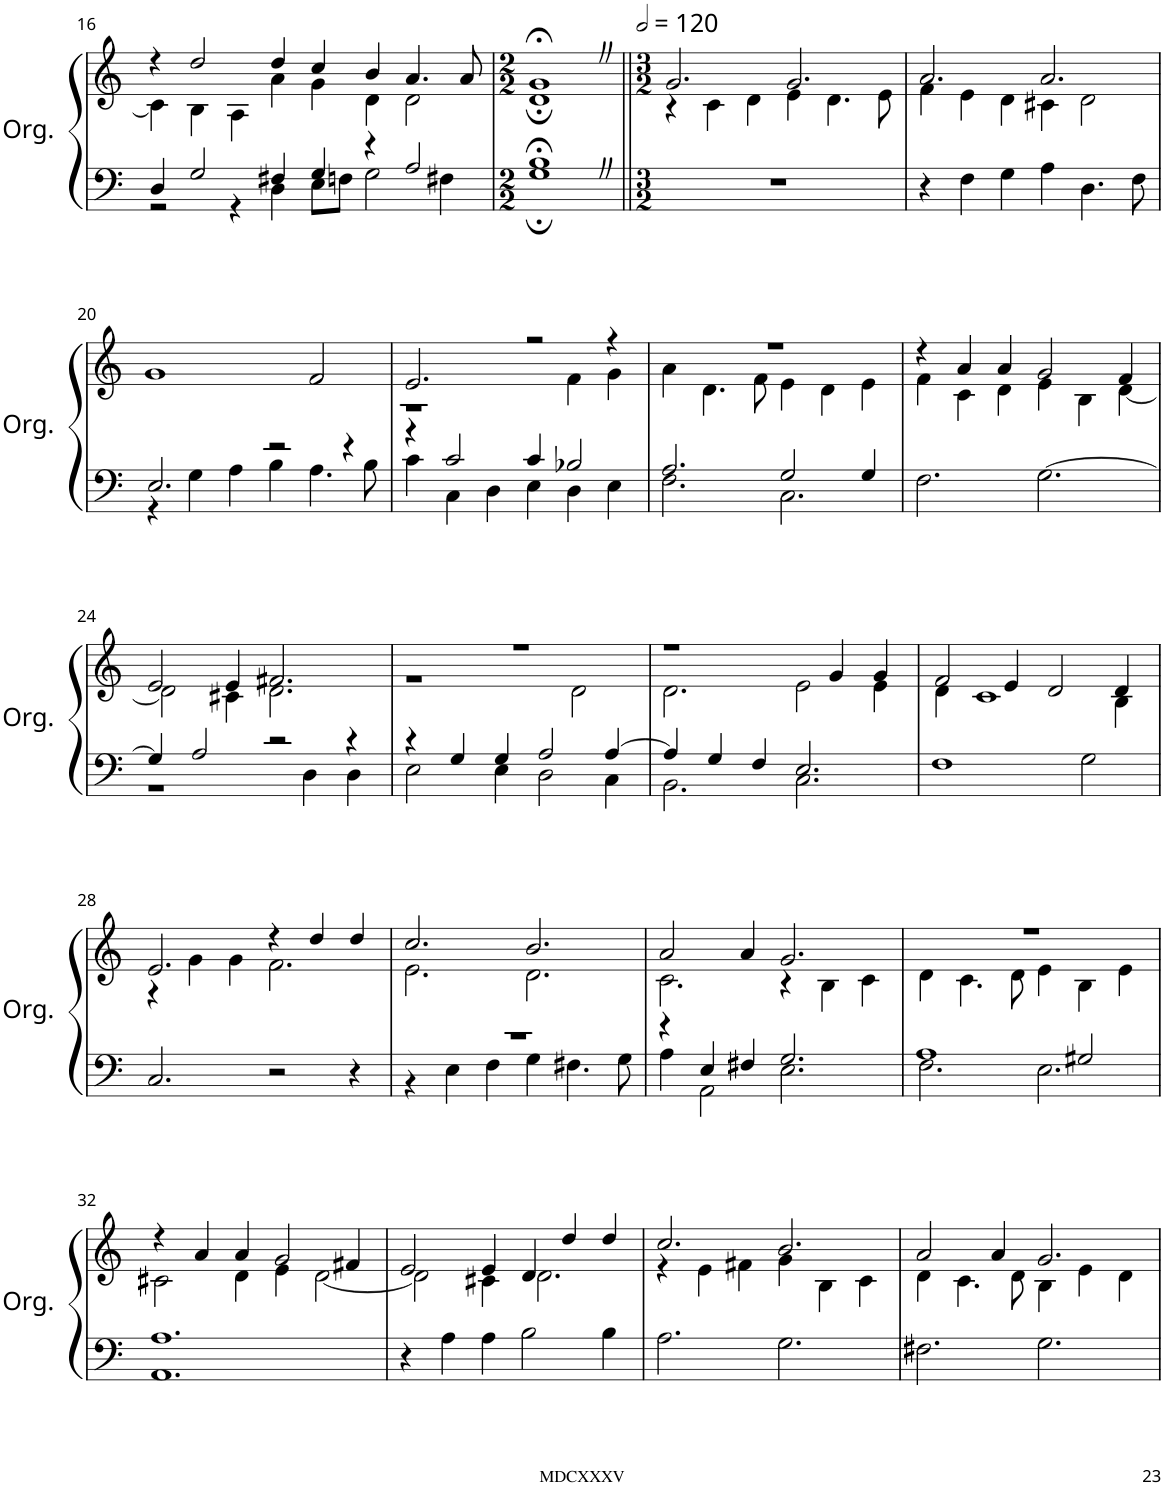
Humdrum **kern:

**kern	**kern	**kern
*part2	*part2	*part1
*staff3	*staff2	*staff1
*I"Organ	*	*I"Voice
*I'Org.	*	*I'Vo.
!!LO:PB:g=z
*clefF4	*clefG2	*clefGv2
*k[]	*k[]	*k[]
*M4/2	*M4/2	*M4/2
=16	=16	=16
*^	*^	*
4D/	2r	4r	4c\]	0r
2G/	.	2dd/	4B\	.
.	4r	.	4A\	.
4F#X/	4D\	4dd/	4a\	.
4G/	8E\L	4cc/	4g\	.
.	8Fn\J	.	.	.
4r	2G\	4b/	4d\	.
2A/	.	4.a/	2d\	.
.	4F#X\	.	.	.
.	.	8a/	.	.
=17	=17	=17	=17	=17
*M2/2	*	*M2/2	*	*M2/2
1B;<Z	1G;	1g;<Z	1d;	1r;<
*v	*v	*	*	*
=18||	=18||	=18||	=18||
*M3/2	*M3/2	*	*M3/2
*	*	*	*MM240
1.r	2.g/	4r	1.r
.	.	4c\	.
.	.	4d\	.
.	2.g/	4e\	.
.	.	4.d\	.
.	.	8e\	.
=19	=19	=19	=19
4r	2.a/	4f\	1.r
4F\	.	4e\	.
4G\	.	4d\	.
4A\	2.a/	4c#X\	.
4.D\	.	2d\	.
8F\	.	.	.
*	*v	*v	*
!!LO:LB:g=z
=20	=20	=20
*^	*	*
2.E/	4r	1g	1.r
.	4G\	.	.
.	4A\	.	.
2r	4B\	.	.
.	4.A\	2f/	.
4r	.	.	.
.	8B\	.	.
=21	=21	=21	=21
*	*	*^	*
4r	4c\	2.e/	1r	1.r
2c/	4C\	.	.	.
.	4D\	.	.	.
4c/	4E\	2r	.	.
2B-X/	4D\	.	4f\	.
.	4E\	4r	4g\	.
=22	=22	=22	=22	=22
2.A/	2.F\	1.r	4a\	1.r
.	.	.	4.d\	.
.	.	.	8f\	.
2G/	2.C\	.	4e\	.
.	.	.	4d\	.
4G/	.	.	4e\	.
*v	*v	*	*	*
=23	=23	=23	=23
2.F\	4r	4f\	1.r
.	4a/	4c\	.
.	4a/	4d\	.
[2.G\	2g/	4e\	.
.	.	4B\	.
.	4f/	[4d\	.
!!LO:LB:g=z
=24	=24	=24	=24
*^	*	*	*
4G/]	1r	2e/	2d\]	1.r
2A/	.	.	.	.
.	.	4e/	4c#X\	.
2r	.	2.f#X/	2.d\	.
.	4D\	.	.	.
4r	4D\	.	.	.
=25	=25	=25	=25	=25
4r	2E\	1.r	1r	1.r
4G/	.	.	.	.
4G/	4E\	.	.	.
2A/	2D\	.	.	.
.	.	.	2d\	.
[4A/	4C\	.	.	.
=26	=26	=26	=26	=26
4A/]	2.BB\	1r	2.d\	1.r
4G/	.	.	.	.
4F/	.	.	.	.
2.E/	2.C\	.	2e\	.
.	.	4g/	.	.
.	.	4g/	4e\	.
*v	*v	*	*	*
=27	=27	=27	=27
1F	2f/	4d\	1.r
.	.	1c	.
.	4e/	.	.
.	2d/	.	.
2G\	.	.	.
.	4d/	4B\	.
!!LO:LB:g=z
=28	=28	=28	=28
2.C/	2.e/	4r	1.r
.	.	4g\	.
.	.	4g\	.
2r	4r	2.f\	.
.	4dd/	.	.
4r	4dd/	.	.
=29	=29	=29	=29
*^	*	*	*
1.r	4r	2.cc/	2.e\	1.r
.	4E\	.	.	.
.	4F\	.	.	.
.	4G\	2.b/	2.d\	.
.	4.F#X\	.	.	.
.	8G\	.	.	.
=30	=30	=30	=30	=30
4r	4A\	2a/	2.c\	1.r
4E/	2AA\	.	.	.
4F#X/	.	4a/	.	.
2.G/	2.E\	2.g/	4r	.
.	.	.	4B\	.
.	.	.	4c\	.
=31	=31	=31	=31	=31
1A	2.F\	1.r	4d\	1.r
.	.	.	4.c\	.
.	.	.	8d\	.
.	2.E\	.	4e\	.
2G#X/	.	.	4B\	.
.	.	.	4e\	.
!!LO:LB:g=z
=32	=32	=32	=32	=32
1.A	1.AA	4r	2c#X\	1.r
.	.	4a/	.	.
.	.	4a/	4d\	.
.	.	2g/	4e\	.
.	.	.	[2d\	.
.	.	4f#X/	.	.
*v	*v	*	*	*
=33	=33	=33	=33
4r	2e/	2d\]	1.r
4A\	.	.	.
4A\	4e/	4c#X\	.
2B\	4d/	2.d\	.
.	4dd/	.	.
4B\	4dd/	.	.
=34	=34	=34	=34
2.A\	2.cc/	4r	1.r
.	.	4e\	.
.	.	4f#X\	.
2.G\	2.b/	4g\	.
.	.	4B\	.
.	.	4c\	.
=35	=35	=35	=35
2.F#X\	2a/	4d\	1.r
.	.	4.c\	.
.	4a/	.	.
.	.	8d\	.
2.G\	2.g/	4B\	.
.	.	4e\	.
.	.	4d\	.
*	*v	*v	*
=	=	=
*-	*-	*-
